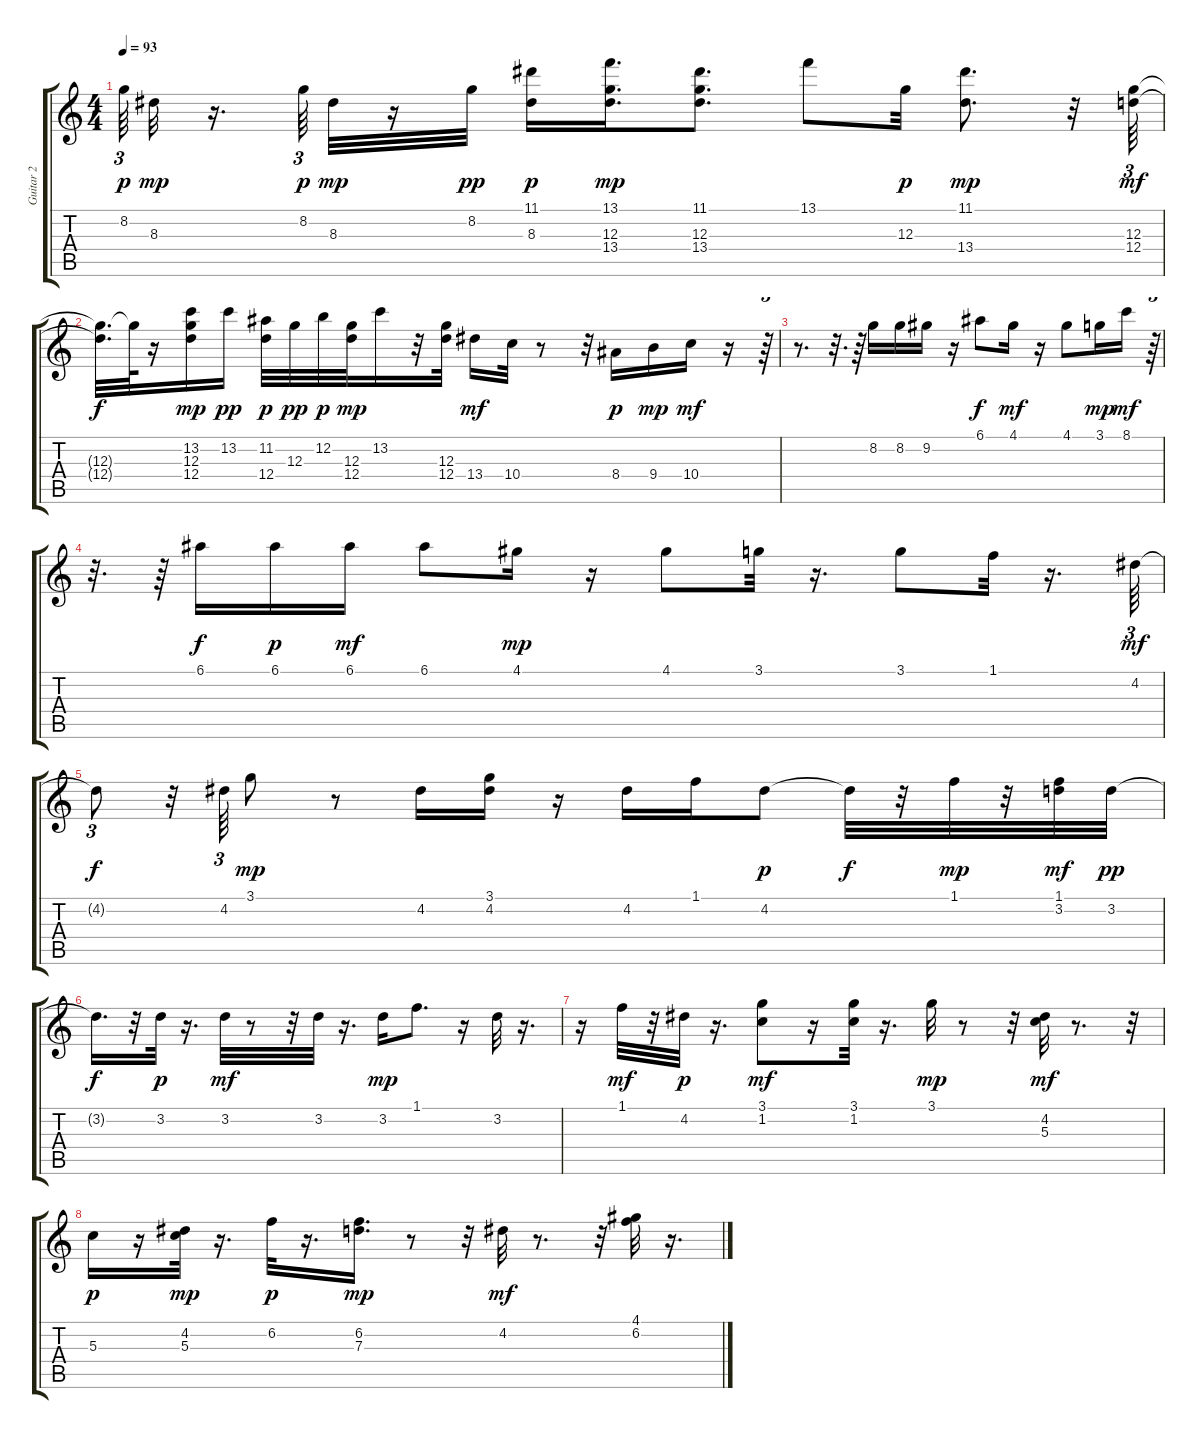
\track ("Guitar 2" "Guitar 2") {instrument electricguitarmuted}
\staff {score tabs}
\tuning (E4 B3 G3 D3 A2 E2) {hide}
\ts (4 4)
\tempo 93
\clef g2
\ks c
8.2.64{tu (3 2) dy p} 8.3.32{dy mp} r.16{d} 8.2.64{tu (3 2) dy p} 8.3.32{dy mp} r.16 8.2.32{dy pp} (11.1 8.3).16{dy p} (13.1 12.3 13.4).16{d dy mp} (11.1 12.3 13.4).8{d} 13.1.8 12.3.32{dy p} (11.1 13.4).8{d dy mp} r.32 (12.3 12.4).64{tu (3 2) dy mf} |
(12.3{t} 12.4{t}).32{d dy f} 12.3{t}.64 r.16 (13.2 12.3 12.4).16{dy mp} 13.2.16{dy pp} (11.2 12.4).32{dy p} 12.3.32{dy pp} 12.2.32{dy p} (12.3 12.4).32{dy mp} 13.2.16 r.32 (12.3 12.4).32 13.4.16{dy mf} 10.4.32 r.8 r.32 8.4.16{dy p} 9.4.16{dy mp} 10.4.16{dy mf} r.16 r.64{tu (3 2)} |
r.8{d} r.32{d} r.64 8.2.16 8.2.16 9.2.16 r.16 6.1.8{dy f} 4.1.16{dy mf} r.16 4.1.8 3.1.16{dy mp} 8.1.16{dy mf} r.64{tu (3 2)} |
r.32{d} r.64 6.1.16{dy f} 6.1.16{dy p} 6.1.16{dy mf} 6.1.8 4.1.16{dy mp} r.16 4.1.8 3.1.32 r.16{d} 3.1.8 1.1.32 r.16{d} 4.2.64{tu (3 2) dy mf} |
4.2{t}.8{tu (3 2) dy f} r.32 4.2.64{tu (3 2)} 3.1.8{dy mp} r.8 4.2.16 (3.1 4.2).16 r.16 4.2.16 1.1.16 4.2.8{dy p} 4.2{t}.32{dy f} r.32 1.1.32{dy mp} r.32 (1.1 3.2).32{dy mf} 3.2.32{dy pp} |
3.2{t}.16{d dy f} r.32 3.2.32{dy p} r.16{d} 3.2.32{dy mf} r.8 r.32 3.2.32 r.16{d} 3.2.16{dy mp} 1.1.8{d} r.16 3.2.32 r.16{d} |
r.16 1.1.32{dy mf} r.32 4.2.32{dy p} r.16{d} (3.1 1.2).8{dy mf} r.16 (3.1 1.2).32 r.16{d} 3.1.32{dy mp} r.8 r.32 (4.2 5.3).32{dy mf} r.8{d} r.32 |
5.3.16{dy p} r.16 (4.2 5.3).32{dy mp} r.16{d} 6.2.32{dy p} r.16{d} (6.2 7.3).16{d dy mp} r.8 r.32 4.2.32{dy mf} r.8{d} r.32 (4.1 6.2).32 r.16{d}
